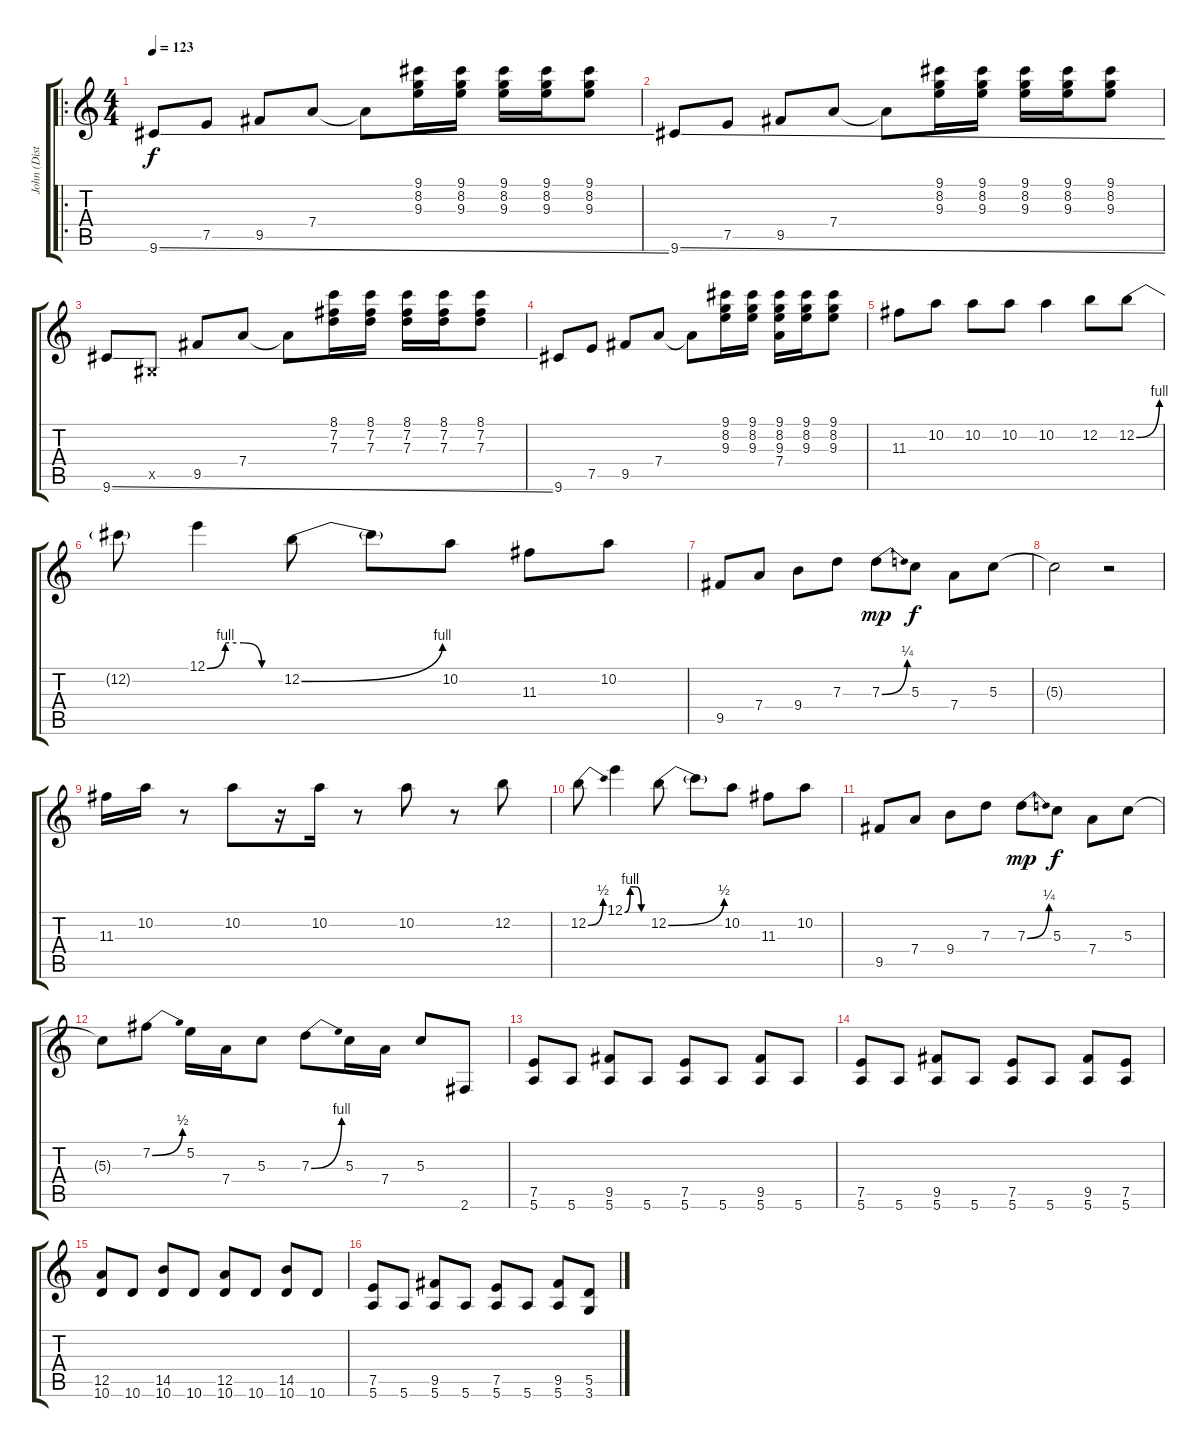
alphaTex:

\track ("John (Disto Gtr)" "John (Dist") {instrument distortionguitar}
\staff {score tabs}
\tuning (E4 B3 G3 D3 A2 E2) {hide}
\ro
\ts (4 4)
\tempo 123
\clef g2
\ks c
9.6{ss}.8{dy f} 7.5.8 9.5.8 7.4.8 7.4{t}.8 (9.1 8.2 9.3).16 (9.1 8.2 9.3).16 (9.1 8.2 9.3).16 (9.1 8.2 9.3).16 (9.1 8.2 9.3).8 |
9.6{ss}.8 7.5.8 9.5.8 7.4.8 7.4{t}.8 (9.1 8.2 9.3).16 (9.1 8.2 9.3).16 (9.1 8.2 9.3).16 (9.1 8.2 9.3).16 (9.1 8.2 9.3).8 |
9.6{ss}.8 -1.5{x}.8 9.5.8 7.4.8 7.4{t}.8 (8.1 7.2 7.3).16 (8.1 7.2 7.3).16 (8.1 7.2 7.3).16 (8.1 7.2 7.3).16 (8.1 7.2 7.3).8 |
9.6.8 7.5.8 9.5.8 7.4.8 7.4{t}.8 (9.1 8.2 9.3).16 (9.1 8.2 9.3).16 (9.1 8.2 9.3 7.4).16 (9.1 8.2 9.3).16 (9.1 8.2 9.3).8 |
11.3.8 10.2.8 10.2.8 10.2.8 10.2.4 12.2.8 12.2{be (bend 0 0 60 4)}.8 |
12.2{t}.8 12.1{be (custom 0 0 15 4 30 4 45 0 60 0)}.4 12.2{be (bend 0 0 60 4)}.8 12.2{t}.8 10.2.8 11.3.8 10.2.8 |
9.5.8 7.4.8 9.4.8 7.3.8 7.3{be (bend 0 0 60 1)}.8{dy mp} 5.3.8{dy f} 7.4.8 5.3.8 |
5.3{t}.2 r.2 |
11.3.16 10.2.16 r.8 10.2.8 r.16 10.2.16 r.8 10.2.8 r.8 12.2.8 |
12.2{be (bend 0 0 60 2)}.8 12.1{be (custom 0 0 15 4 30 4 45 0 60 0)}.4 12.2{be (bend 0 0 60 2)}.8 12.2{t}.8 10.2.8 11.3.8 10.2.8 |
9.5.8 7.4.8 9.4.8 7.3.8 7.3{be (bend 0 0 60 1)}.8{dy mp} 5.3.8{dy f} 7.4.8 5.3.8 |
5.3{t}.8 7.2{be (bend 0 0 60 2)}.8 5.2.16 7.4.16 5.3.8 7.3{be (bend 0 0 60 4)}.8 5.3.16 7.4.16 5.3.8 2.6.8 |
(7.5 5.6).8 5.6.8 (9.5 5.6).8 5.6.8 (7.5 5.6).8 5.6.8 (9.5 5.6).8 5.6.8 |
(7.5 5.6).8 5.6.8 (9.5 5.6).8 5.6.8 (7.5 5.6).8 5.6.8 (9.5 5.6).8 (7.5 5.6).8 |
(12.5 10.6).8 10.6.8 (14.5 10.6).8 10.6.8 (12.5 10.6).8 10.6.8 (14.5 10.6).8 10.6.8 |
(7.5 5.6).8 5.6.8 (9.5 5.6).8 5.6.8 (7.5 5.6).8 5.6.8 (9.5 5.6).8 (5.5 3.6).8
